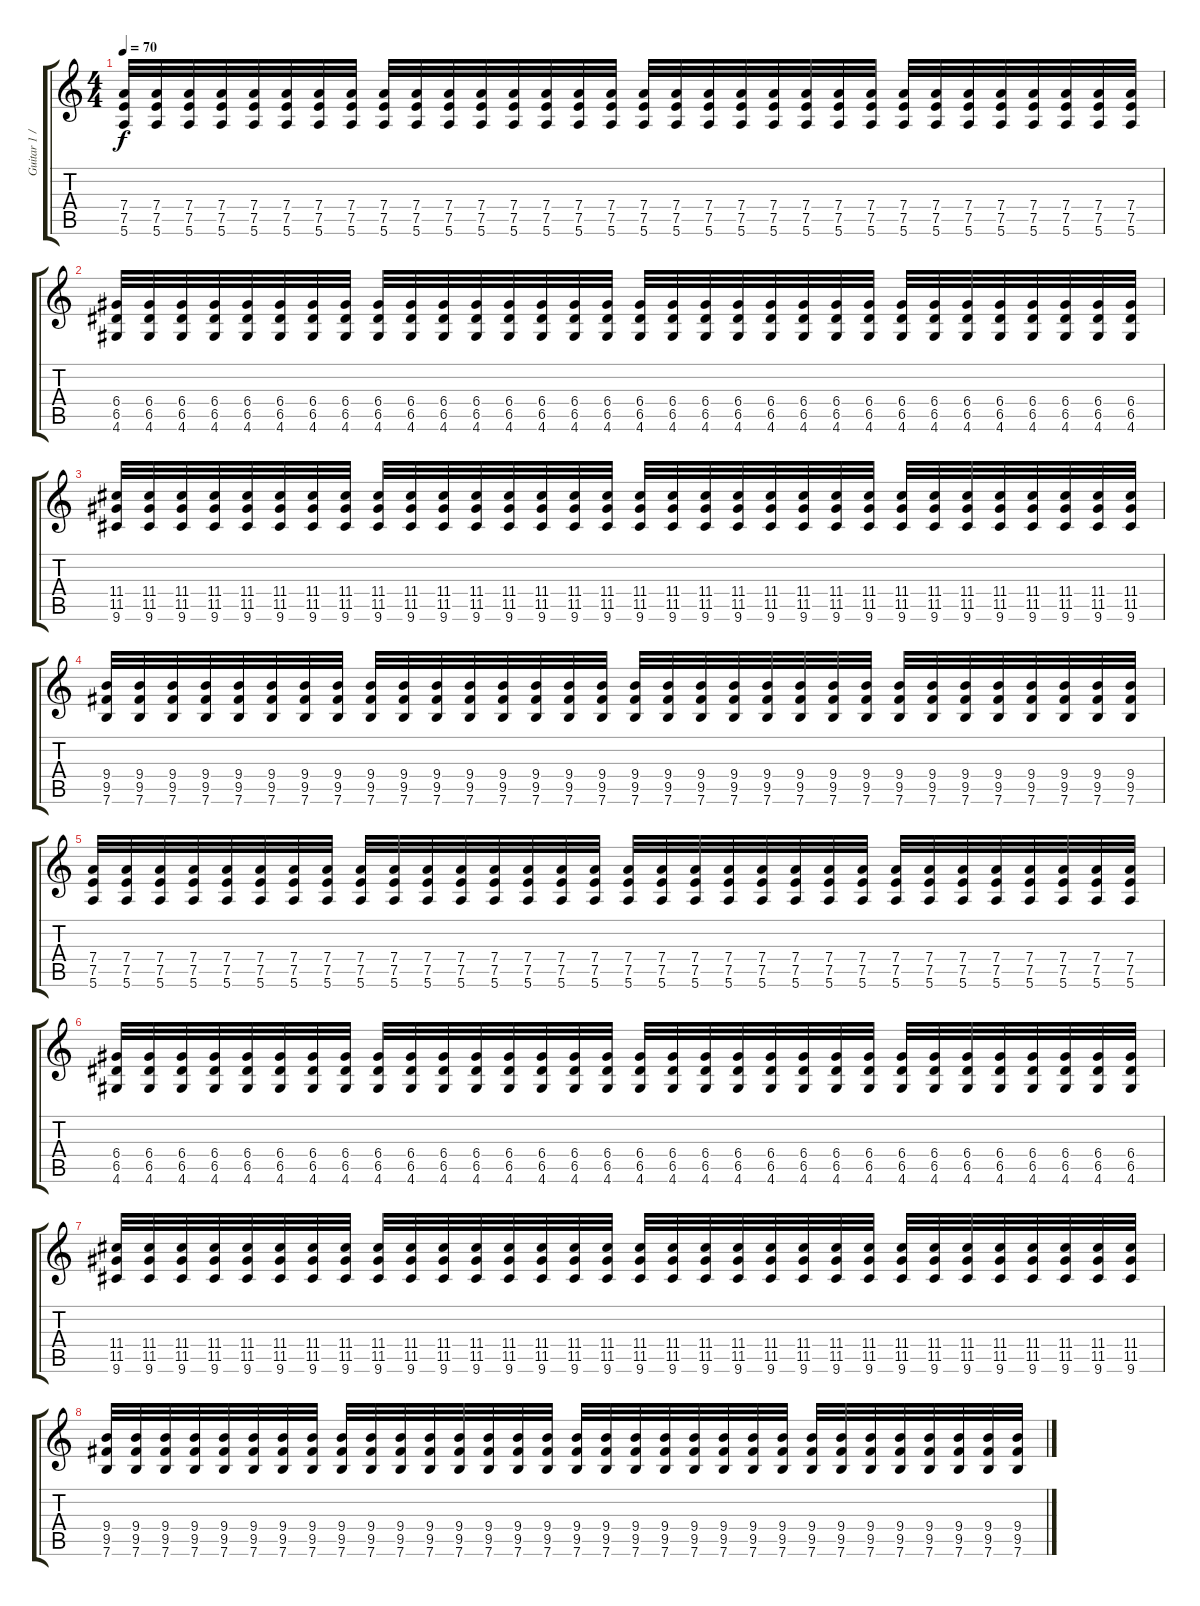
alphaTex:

\track ("Guitar 1 / Richard Kruspe" "Guitar 1 /") {instrument overdrivenguitar}
\staff {score tabs}
\tuning (E4 B3 G3 D3 A2 E2) {hide}
\ts (4 4)
\tempo 70
\clef g2
\ks c
(7.4 7.5 5.6).32{dy f} (7.4 7.5 5.6).32 (7.4 7.5 5.6).32 (7.4 7.5 5.6).32 (7.4 7.5 5.6).32 (7.4 7.5 5.6).32 (7.4 7.5 5.6).32 (7.4 7.5 5.6).32 (7.4 7.5 5.6).32 (7.4 7.5 5.6).32 (7.4 7.5 5.6).32 (7.4 7.5 5.6).32 (7.4 7.5 5.6).32 (7.4 7.5 5.6).32 (7.4 7.5 5.6).32 (7.4 7.5 5.6).32 (7.4 7.5 5.6).32 (7.4 7.5 5.6).32 (7.4 7.5 5.6).32 (7.4 7.5 5.6).32 (7.4 7.5 5.6).32 (7.4 7.5 5.6).32 (7.4 7.5 5.6).32 (7.4 7.5 5.6).32 (7.4 7.5 5.6).32 (7.4 7.5 5.6).32 (7.4 7.5 5.6).32 (7.4 7.5 5.6).32 (7.4 7.5 5.6).32 (7.4 7.5 5.6).32 (7.4 7.5 5.6).32 (7.4 7.5 5.6).32 |
(6.4 6.5 4.6).32 (6.4 6.5 4.6).32 (6.4 6.5 4.6).32 (6.4 6.5 4.6).32 (6.4 6.5 4.6).32 (6.4 6.5 4.6).32 (6.4 6.5 4.6).32 (6.4 6.5 4.6).32 (6.4 6.5 4.6).32 (6.4 6.5 4.6).32 (6.4 6.5 4.6).32 (6.4 6.5 4.6).32 (6.4 6.5 4.6).32 (6.4 6.5 4.6).32 (6.4 6.5 4.6).32 (6.4 6.5 4.6).32 (6.4 6.5 4.6).32 (6.4 6.5 4.6).32 (6.4 6.5 4.6).32 (6.4 6.5 4.6).32 (6.4 6.5 4.6).32 (6.4 6.5 4.6).32 (6.4 6.5 4.6).32 (6.4 6.5 4.6).32 (6.4 6.5 4.6).32 (6.4 6.5 4.6).32 (6.4 6.5 4.6).32 (6.4 6.5 4.6).32 (6.4 6.5 4.6).32 (6.4 6.5 4.6).32 (6.4 6.5 4.6).32 (6.4 6.5 4.6).32 |
(11.4 11.5 9.6).32 (11.4 11.5 9.6).32 (11.4 11.5 9.6).32 (11.4 11.5 9.6).32 (11.4 11.5 9.6).32 (11.4 11.5 9.6).32 (11.4 11.5 9.6).32 (11.4 11.5 9.6).32 (11.4 11.5 9.6).32 (11.4 11.5 9.6).32 (11.4 11.5 9.6).32 (11.4 11.5 9.6).32 (11.4 11.5 9.6).32 (11.4 11.5 9.6).32 (11.4 11.5 9.6).32 (11.4 11.5 9.6).32 (11.4 11.5 9.6).32 (11.4 11.5 9.6).32 (11.4 11.5 9.6).32 (11.4 11.5 9.6).32 (11.4 11.5 9.6).32 (11.4 11.5 9.6).32 (11.4 11.5 9.6).32 (11.4 11.5 9.6).32 (11.4 11.5 9.6).32 (11.4 11.5 9.6).32 (11.4 11.5 9.6).32 (11.4 11.5 9.6).32 (11.4 11.5 9.6).32 (11.4 11.5 9.6).32 (11.4 11.5 9.6).32 (11.4 11.5 9.6).32 |
(9.4 9.5 7.6).32 (9.4 9.5 7.6).32 (9.4 9.5 7.6).32 (9.4 9.5 7.6).32 (9.4 9.5 7.6).32 (9.4 9.5 7.6).32 (9.4 9.5 7.6).32 (9.4 9.5 7.6).32 (9.4 9.5 7.6).32 (9.4 9.5 7.6).32 (9.4 9.5 7.6).32 (9.4 9.5 7.6).32 (9.4 9.5 7.6).32 (9.4 9.5 7.6).32 (9.4 9.5 7.6).32 (9.4 9.5 7.6).32 (9.4 9.5 7.6).32 (9.4 9.5 7.6).32 (9.4 9.5 7.6).32 (9.4 9.5 7.6).32 (9.4 9.5 7.6).32 (9.4 9.5 7.6).32 (9.4 9.5 7.6).32 (9.4 9.5 7.6).32 (9.4 9.5 7.6).32 (9.4 9.5 7.6).32 (9.4 9.5 7.6).32 (9.4 9.5 7.6).32 (9.4 9.5 7.6).32 (9.4 9.5 7.6).32 (9.4 9.5 7.6).32 (9.4 9.5 7.6).32 |
(7.4 7.5 5.6).32 (7.4 7.5 5.6).32 (7.4 7.5 5.6).32 (7.4 7.5 5.6).32 (7.4 7.5 5.6).32 (7.4 7.5 5.6).32 (7.4 7.5 5.6).32 (7.4 7.5 5.6).32 (7.4 7.5 5.6).32 (7.4 7.5 5.6).32 (7.4 7.5 5.6).32 (7.4 7.5 5.6).32 (7.4 7.5 5.6).32 (7.4 7.5 5.6).32 (7.4 7.5 5.6).32 (7.4 7.5 5.6).32 (7.4 7.5 5.6).32 (7.4 7.5 5.6).32 (7.4 7.5 5.6).32 (7.4 7.5 5.6).32 (7.4 7.5 5.6).32 (7.4 7.5 5.6).32 (7.4 7.5 5.6).32 (7.4 7.5 5.6).32 (7.4 7.5 5.6).32 (7.4 7.5 5.6).32 (7.4 7.5 5.6).32 (7.4 7.5 5.6).32 (7.4 7.5 5.6).32 (7.4 7.5 5.6).32 (7.4 7.5 5.6).32 (7.4 7.5 5.6).32 |
(6.4 6.5 4.6).32 (6.4 6.5 4.6).32 (6.4 6.5 4.6).32 (6.4 6.5 4.6).32 (6.4 6.5 4.6).32 (6.4 6.5 4.6).32 (6.4 6.5 4.6).32 (6.4 6.5 4.6).32 (6.4 6.5 4.6).32 (6.4 6.5 4.6).32 (6.4 6.5 4.6).32 (6.4 6.5 4.6).32 (6.4 6.5 4.6).32 (6.4 6.5 4.6).32 (6.4 6.5 4.6).32 (6.4 6.5 4.6).32 (6.4 6.5 4.6).32 (6.4 6.5 4.6).32 (6.4 6.5 4.6).32 (6.4 6.5 4.6).32 (6.4 6.5 4.6).32 (6.4 6.5 4.6).32 (6.4 6.5 4.6).32 (6.4 6.5 4.6).32 (6.4 6.5 4.6).32 (6.4 6.5 4.6).32 (6.4 6.5 4.6).32 (6.4 6.5 4.6).32 (6.4 6.5 4.6).32 (6.4 6.5 4.6).32 (6.4 6.5 4.6).32 (6.4 6.5 4.6).32 |
(11.4 11.5 9.6).32 (11.4 11.5 9.6).32 (11.4 11.5 9.6).32 (11.4 11.5 9.6).32 (11.4 11.5 9.6).32 (11.4 11.5 9.6).32 (11.4 11.5 9.6).32 (11.4 11.5 9.6).32 (11.4 11.5 9.6).32 (11.4 11.5 9.6).32 (11.4 11.5 9.6).32 (11.4 11.5 9.6).32 (11.4 11.5 9.6).32 (11.4 11.5 9.6).32 (11.4 11.5 9.6).32 (11.4 11.5 9.6).32 (11.4 11.5 9.6).32 (11.4 11.5 9.6).32 (11.4 11.5 9.6).32 (11.4 11.5 9.6).32 (11.4 11.5 9.6).32 (11.4 11.5 9.6).32 (11.4 11.5 9.6).32 (11.4 11.5 9.6).32 (11.4 11.5 9.6).32 (11.4 11.5 9.6).32 (11.4 11.5 9.6).32 (11.4 11.5 9.6).32 (11.4 11.5 9.6).32 (11.4 11.5 9.6).32 (11.4 11.5 9.6).32 (11.4 11.5 9.6).32 |
(9.4 9.5 7.6).32 (9.4 9.5 7.6).32 (9.4 9.5 7.6).32 (9.4 9.5 7.6).32 (9.4 9.5 7.6).32 (9.4 9.5 7.6).32 (9.4 9.5 7.6).32 (9.4 9.5 7.6).32 (9.4 9.5 7.6).32 (9.4 9.5 7.6).32 (9.4 9.5 7.6).32 (9.4 9.5 7.6).32 (9.4 9.5 7.6).32 (9.4 9.5 7.6).32 (9.4 9.5 7.6).32 (9.4 9.5 7.6).32 (9.4 9.5 7.6).32 (9.4 9.5 7.6).32 (9.4 9.5 7.6).32 (9.4 9.5 7.6).32 (9.4 9.5 7.6).32 (9.4 9.5 7.6).32 (9.4 9.5 7.6).32 (9.4 9.5 7.6).32 (9.4 9.5 7.6).32 (9.4 9.5 7.6).32 (9.4 9.5 7.6).32 (9.4 9.5 7.6).32 (9.4 9.5 7.6).32 (9.4 9.5 7.6).32 (9.4 9.5 7.6).32 (9.4 9.5 7.6).32
